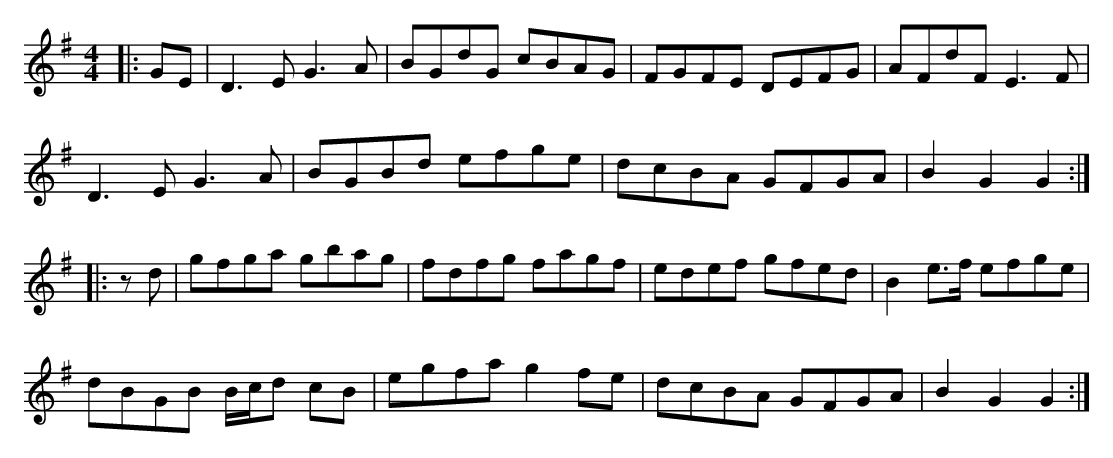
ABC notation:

X:1
M:4/4
K:G
|:GE|D3 E G3 A|BGdG cBAG|FGFE DEFG|AFdF E3 F|
D3 E G3 A|BGBd efge|dcBA GFGA|B2 G2 G2:|
|:zd|gfga gbag|fdfg fagf|edef gfed|B2 e>f efge|
dBGB B/c/d cB|egfa g2 fe|dcBA GFGA|B2 G2 G2:|
